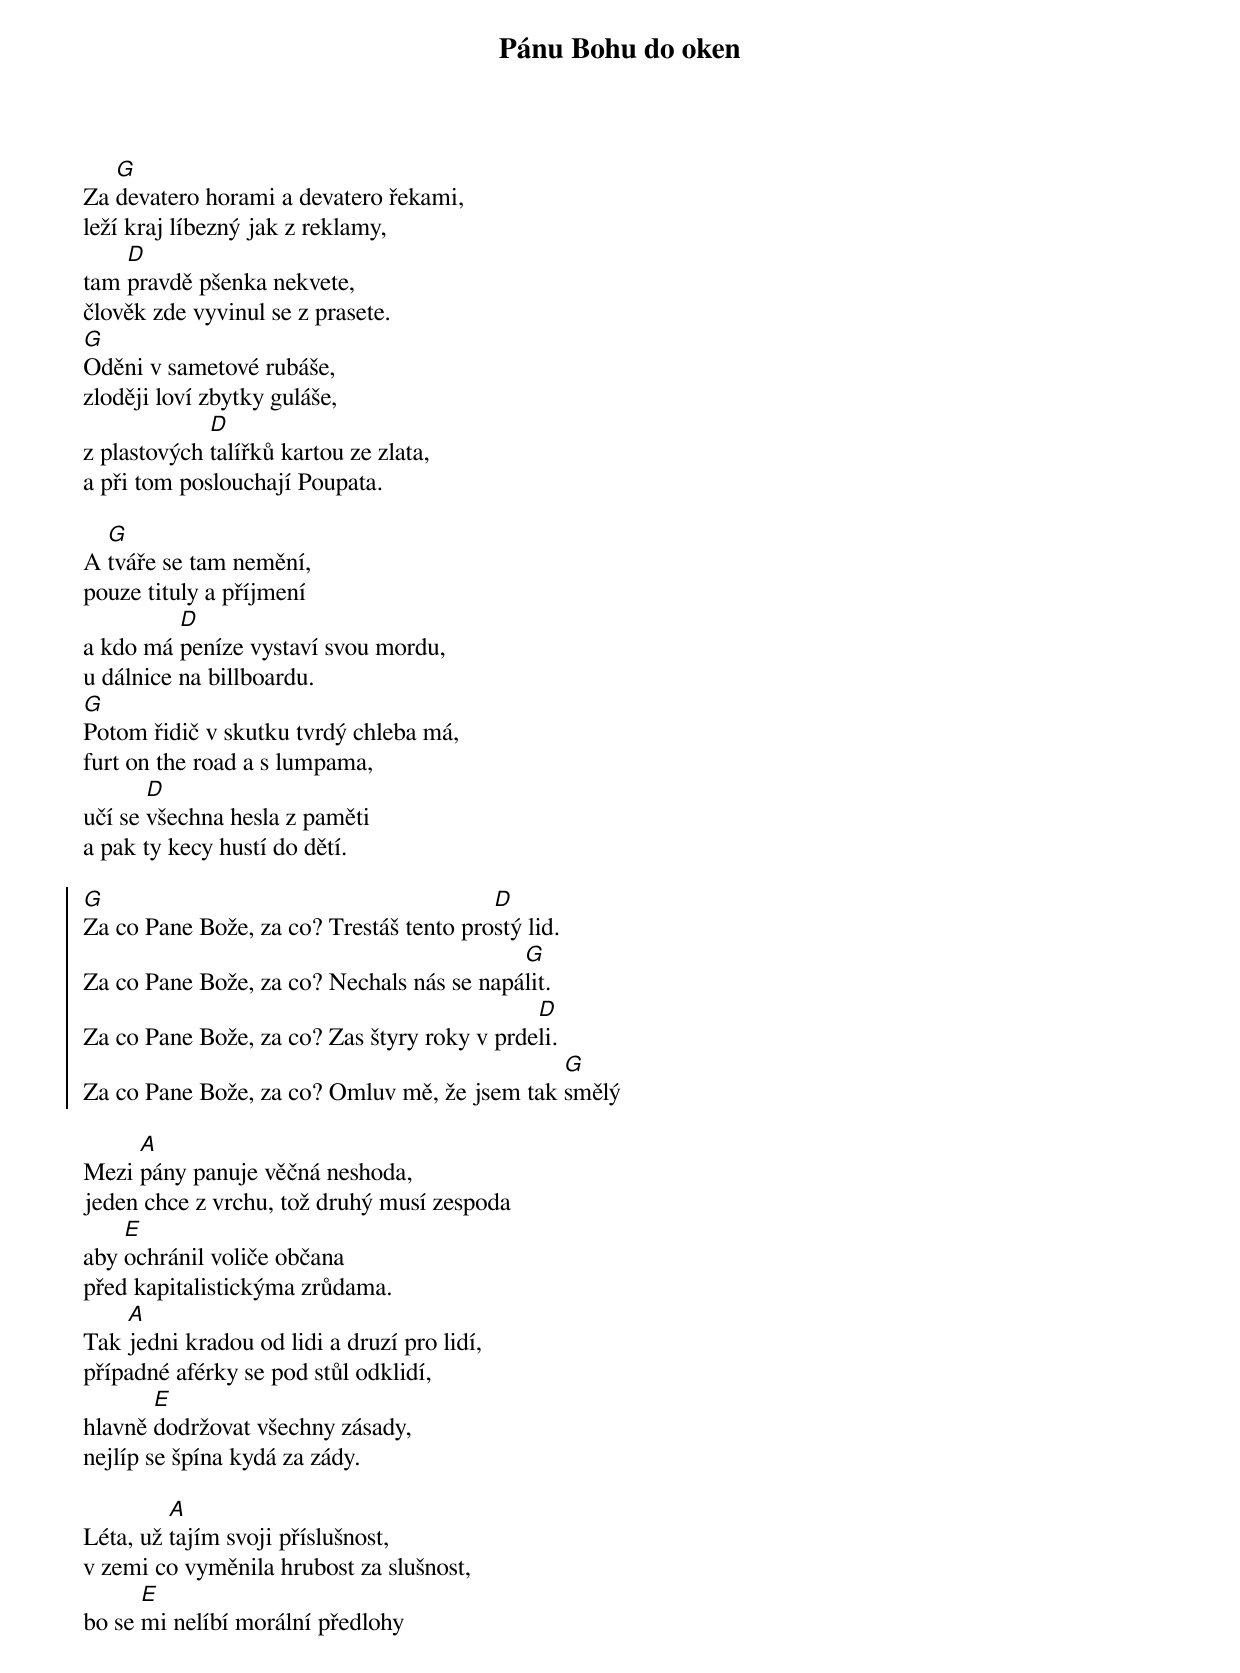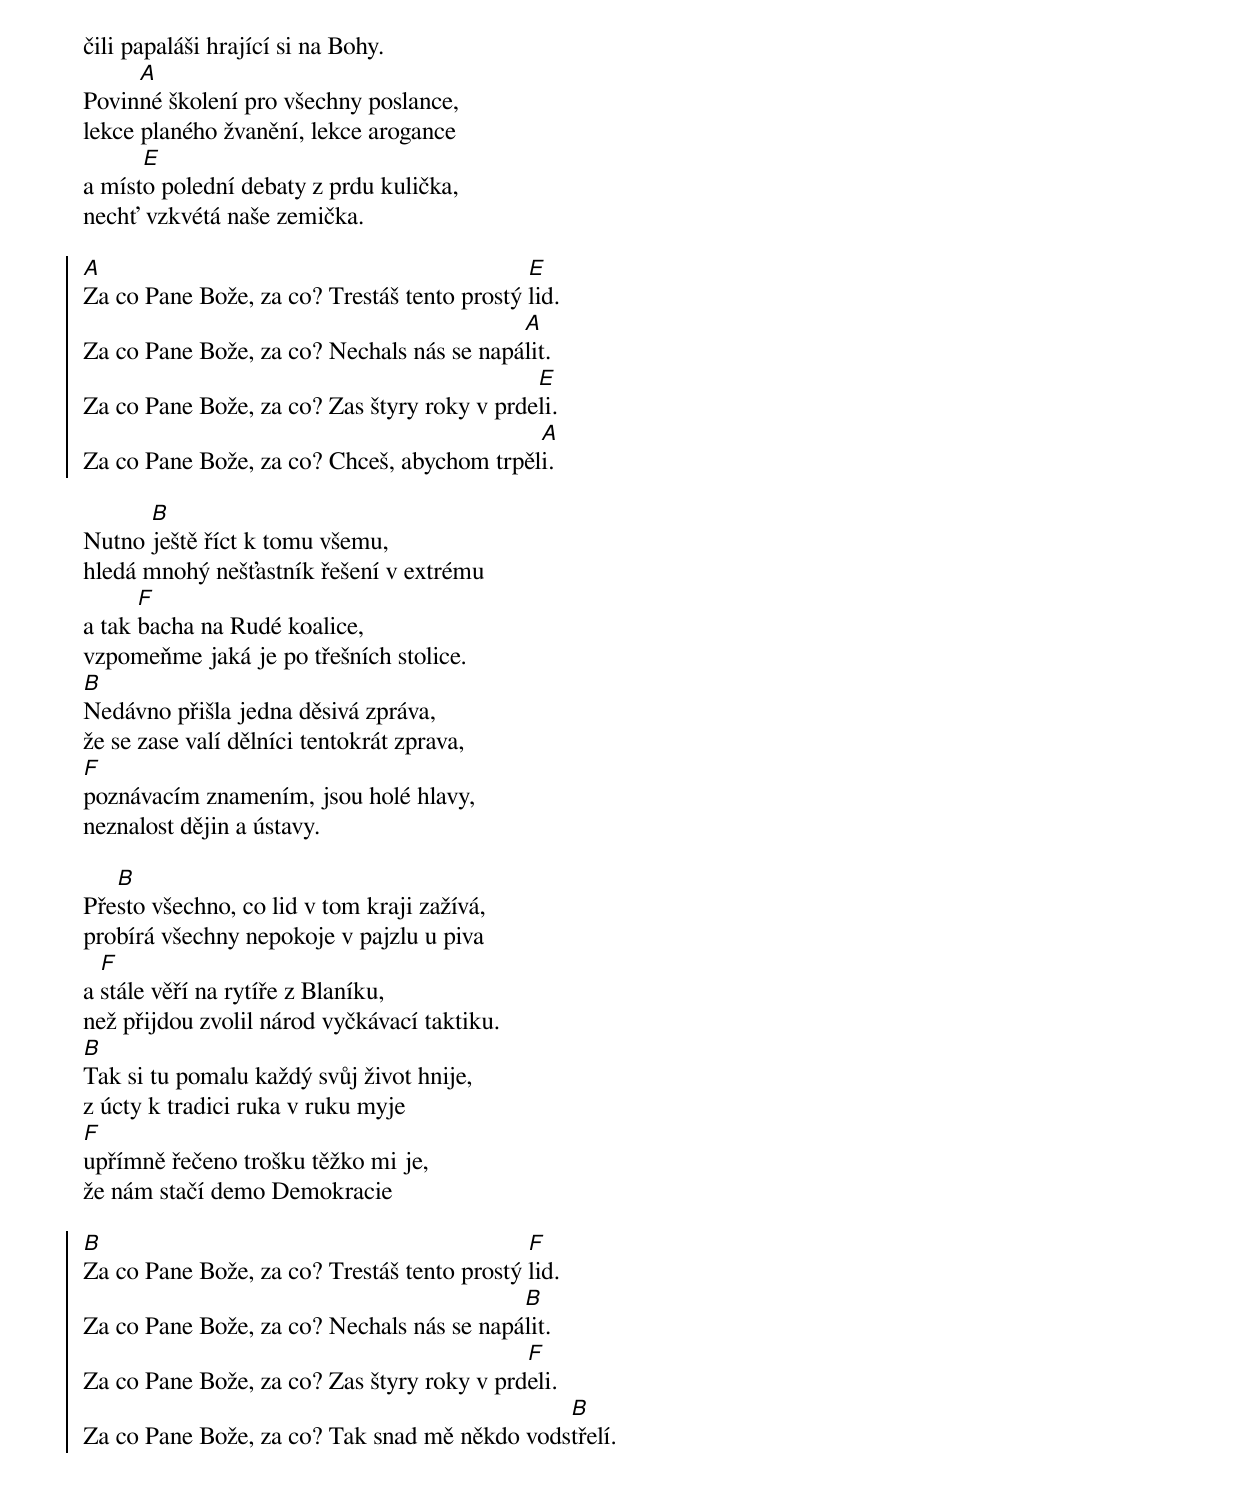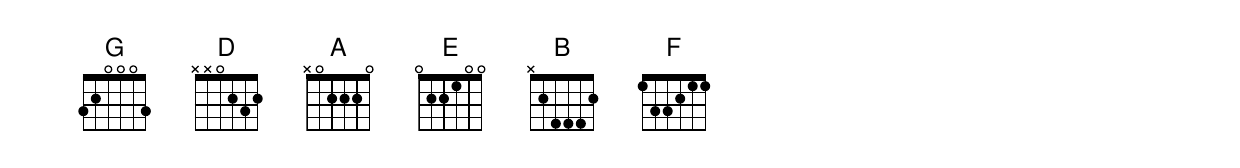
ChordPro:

{title: Pánu Bohu do oken}
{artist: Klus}
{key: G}
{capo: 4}
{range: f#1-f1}
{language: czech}
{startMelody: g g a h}
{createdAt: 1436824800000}
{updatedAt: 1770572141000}
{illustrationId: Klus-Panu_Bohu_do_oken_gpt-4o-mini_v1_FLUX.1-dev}
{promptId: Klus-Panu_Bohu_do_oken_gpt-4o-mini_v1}

{start_of_verse}
Za [G]devatero horami a devatero řekami,
leží kraj líbezný jak z reklamy,
tam [D]pravdě pšenka nekvete,
člověk zde vyvinul se z prasete.
[G]Oděni v sametové rubáše,
zloději loví zbytky guláše,
z plastových [D]talířků kartou ze zlata,
a při tom poslouchají Poupata.
{end_of_verse}

{start_of_verse}
A [G]tváře se tam nemění,
pouze tituly a příjmení
a kdo má [D]peníze vystaví svou mordu,
u dálnice na billboardu.
[G]Potom řidič v skutku tvrdý chleba má,
furt on the road a s lumpama,
učí se [D]všechna hesla z paměti
a pak ty kecy hustí do dětí.
{end_of_verse}

{start_of_chorus}
[G]Za co Pane Bože, za co? Trestáš tento pro[D]stý lid.
Za co Pane Bože, za co? Nechals nás se napá[G]lit.
Za co Pane Bože, za co? Zas štyry roky v prde[D]li.
Za co Pane Bože, za co? Omluv mě, že jsem tak [G]smělý
{end_of_chorus}

{start_of_verse}
Mezi [A]pány panuje věčná neshoda,
jeden chce z vrchu, tož druhý musí zespoda
aby [E]ochránil voliče občana
před kapitalistickýma zrůdama.
Tak [A]jedni kradou od lidi a druzí pro lidí,
případné aférky se pod stůl odklidí,
hlavně [E]dodržovat všechny zásady,
nejlíp se špína kydá za zády.
{end_of_verse}

{start_of_verse}
Léta, už [A]tajím svoji příslušnost,
v zemi co vyměnila hrubost za slušnost,
bo se [E]mi nelíbí morální předlohy
čili papaláši hrající si na Bohy.
Povin[A]né školení pro všechny poslance,
lekce planého žvanění, lekce arogance
a míst[E]o polední debaty z prdu kulička,
nechť vzkvétá naše zemička.
{end_of_verse}

{start_of_chorus}
[A]Za co Pane Bože, za co? Trestáš tento prostý [E]lid.
Za co Pane Bože, za co? Nechals nás se napá[A]lit.
Za co Pane Bože, za co? Zas štyry roky v prde[E]li.
Za co Pane Bože, za co? Chceš, abychom trpěl[A]i.
{end_of_chorus}

{start_of_verse}
Nutno [B]ještě říct k tomu všemu,
hledá mnohý nešťastník řešení v extrému
a tak [F]bacha na Rudé koalice,
vzpomeňme jaká je po třešních stolice.
[B]Nedávno přišla jedna děsivá zpráva,
že se zase valí dělníci tentokrát zprava,
[F]poznávacím znamením, jsou holé hlavy,
neznalost dějin a ústavy.
{end_of_verse}

{start_of_verse}
Pře[B]sto všechno, co lid v tom kraji zažívá,
probírá všechny nepokoje v pajzlu u piva
a [F]stále věří na rytíře z Blaníku,
než přijdou zvolil národ vyčkávací taktiku.
[B]Tak si tu pomalu každý svůj život hnije,
z úcty k tradici ruka v ruku myje
[F]upřímně řečeno trošku těžko mi je,
že nám stačí demo Demokracie
{end_of_verse}

{start_of_chorus}
[B]Za co Pane Bože, za co? Trestáš tento prostý [F]lid.
Za co Pane Bože, za co? Nechals nás se napá[B]lit.
Za co Pane Bože, za co? Zas štyry roky v prd[F]eli.
Za co Pane Bože, za co? Tak snad mě někdo vods[B]třelí.
{end_of_chorus}
